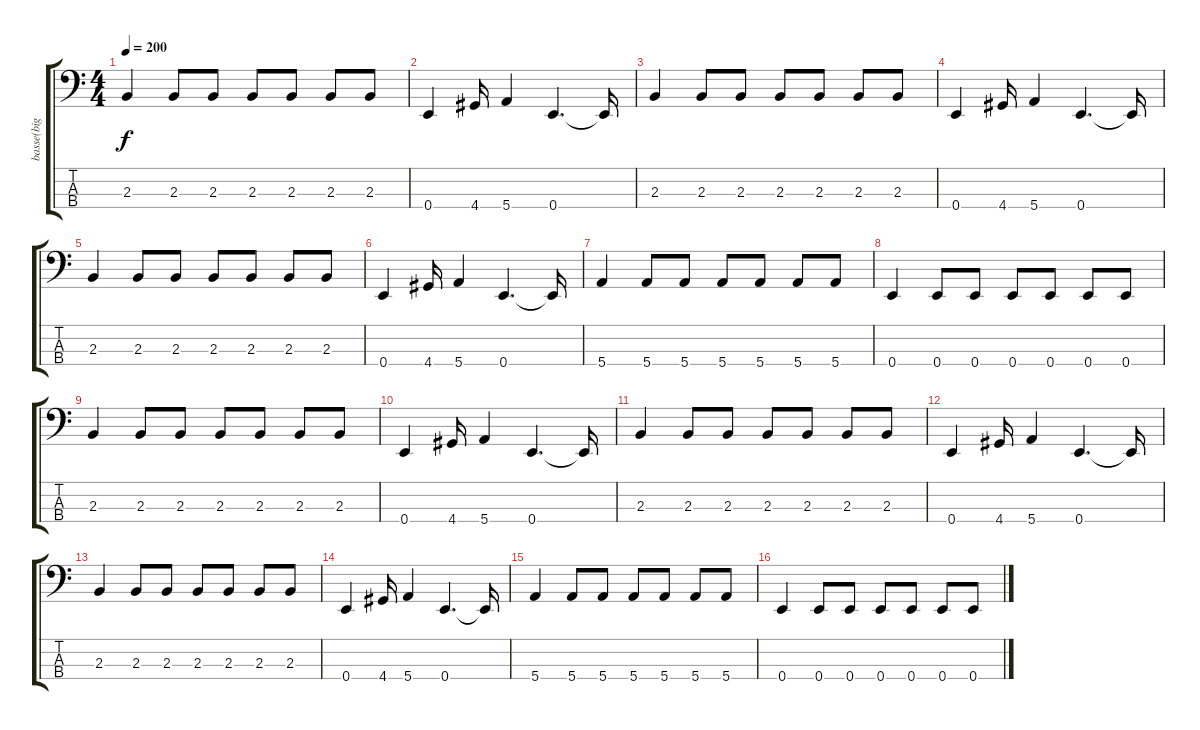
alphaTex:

\track ("basse(big jay)" "basse(big ") {instrument electricbasspick}
\staff {score tabs}
\tuning (G2 D2 A1 E1) {hide}
\ts (4 4)
\tempo 200
\clef f4
\ks c
2.3.4{dy f} 2.3.8 2.3.8 2.3.8 2.3.8 2.3.8 2.3.8 |
0.4.4 4.4.16 5.4.4 0.4.4{d} 0.4{t}.16 |
2.3.4 2.3.8 2.3.8 2.3.8 2.3.8 2.3.8 2.3.8 |
0.4.4 4.4.16 5.4.4 0.4.4{d} 0.4{t}.16 |
2.3.4 2.3.8 2.3.8 2.3.8 2.3.8 2.3.8 2.3.8 |
0.4.4 4.4.16 5.4.4 0.4.4{d} 0.4{t}.16 |
5.4.4 5.4.8 5.4.8 5.4.8 5.4.8 5.4.8 5.4.8 |
0.4.4 0.4.8 0.4.8 0.4.8 0.4.8 0.4.8 0.4.8 |
2.3.4 2.3.8 2.3.8 2.3.8 2.3.8 2.3.8 2.3.8 |
0.4.4 4.4.16 5.4.4 0.4.4{d} 0.4{t}.16 |
2.3.4 2.3.8 2.3.8 2.3.8 2.3.8 2.3.8 2.3.8 |
0.4.4 4.4.16 5.4.4 0.4.4{d} 0.4{t}.16 |
2.3.4 2.3.8 2.3.8 2.3.8 2.3.8 2.3.8 2.3.8 |
0.4.4 4.4.16 5.4.4 0.4.4{d} 0.4{t}.16 |
5.4.4 5.4.8 5.4.8 5.4.8 5.4.8 5.4.8 5.4.8 |
0.4.4 0.4.8 0.4.8 0.4.8 0.4.8 0.4.8 0.4.8
